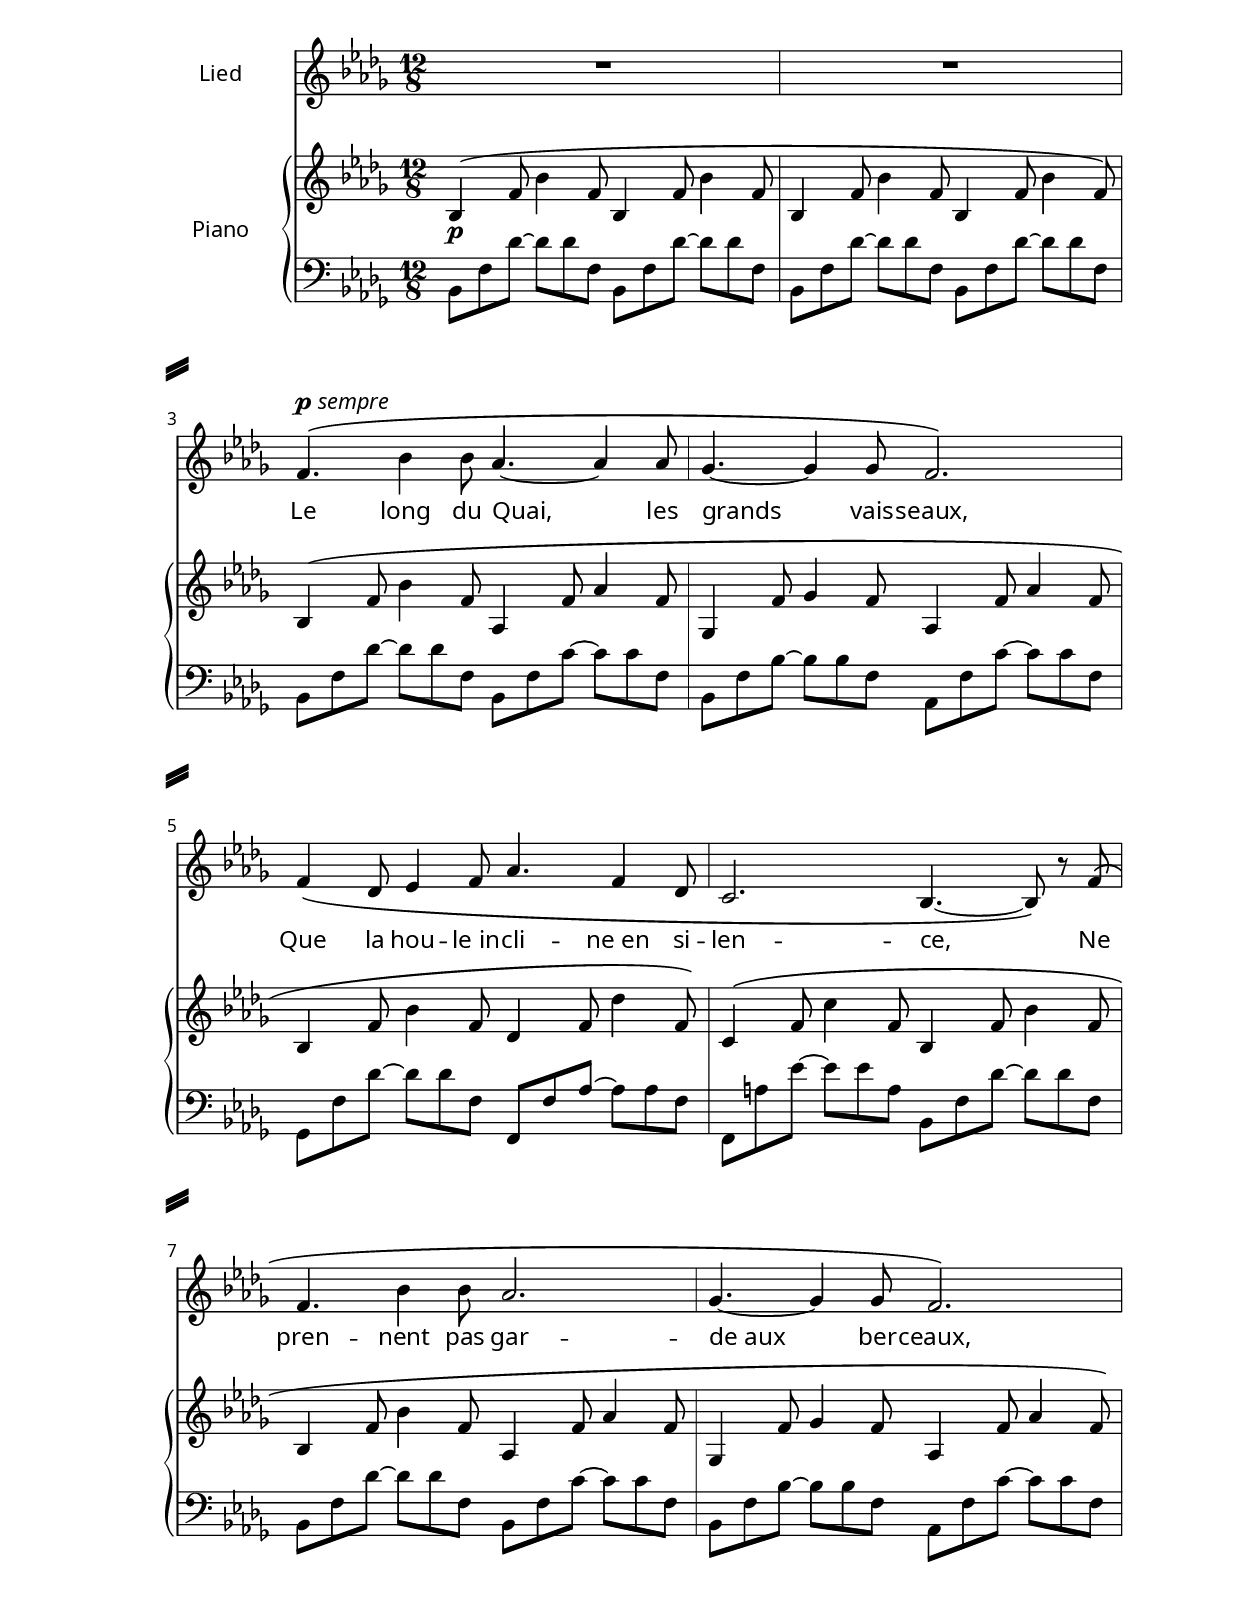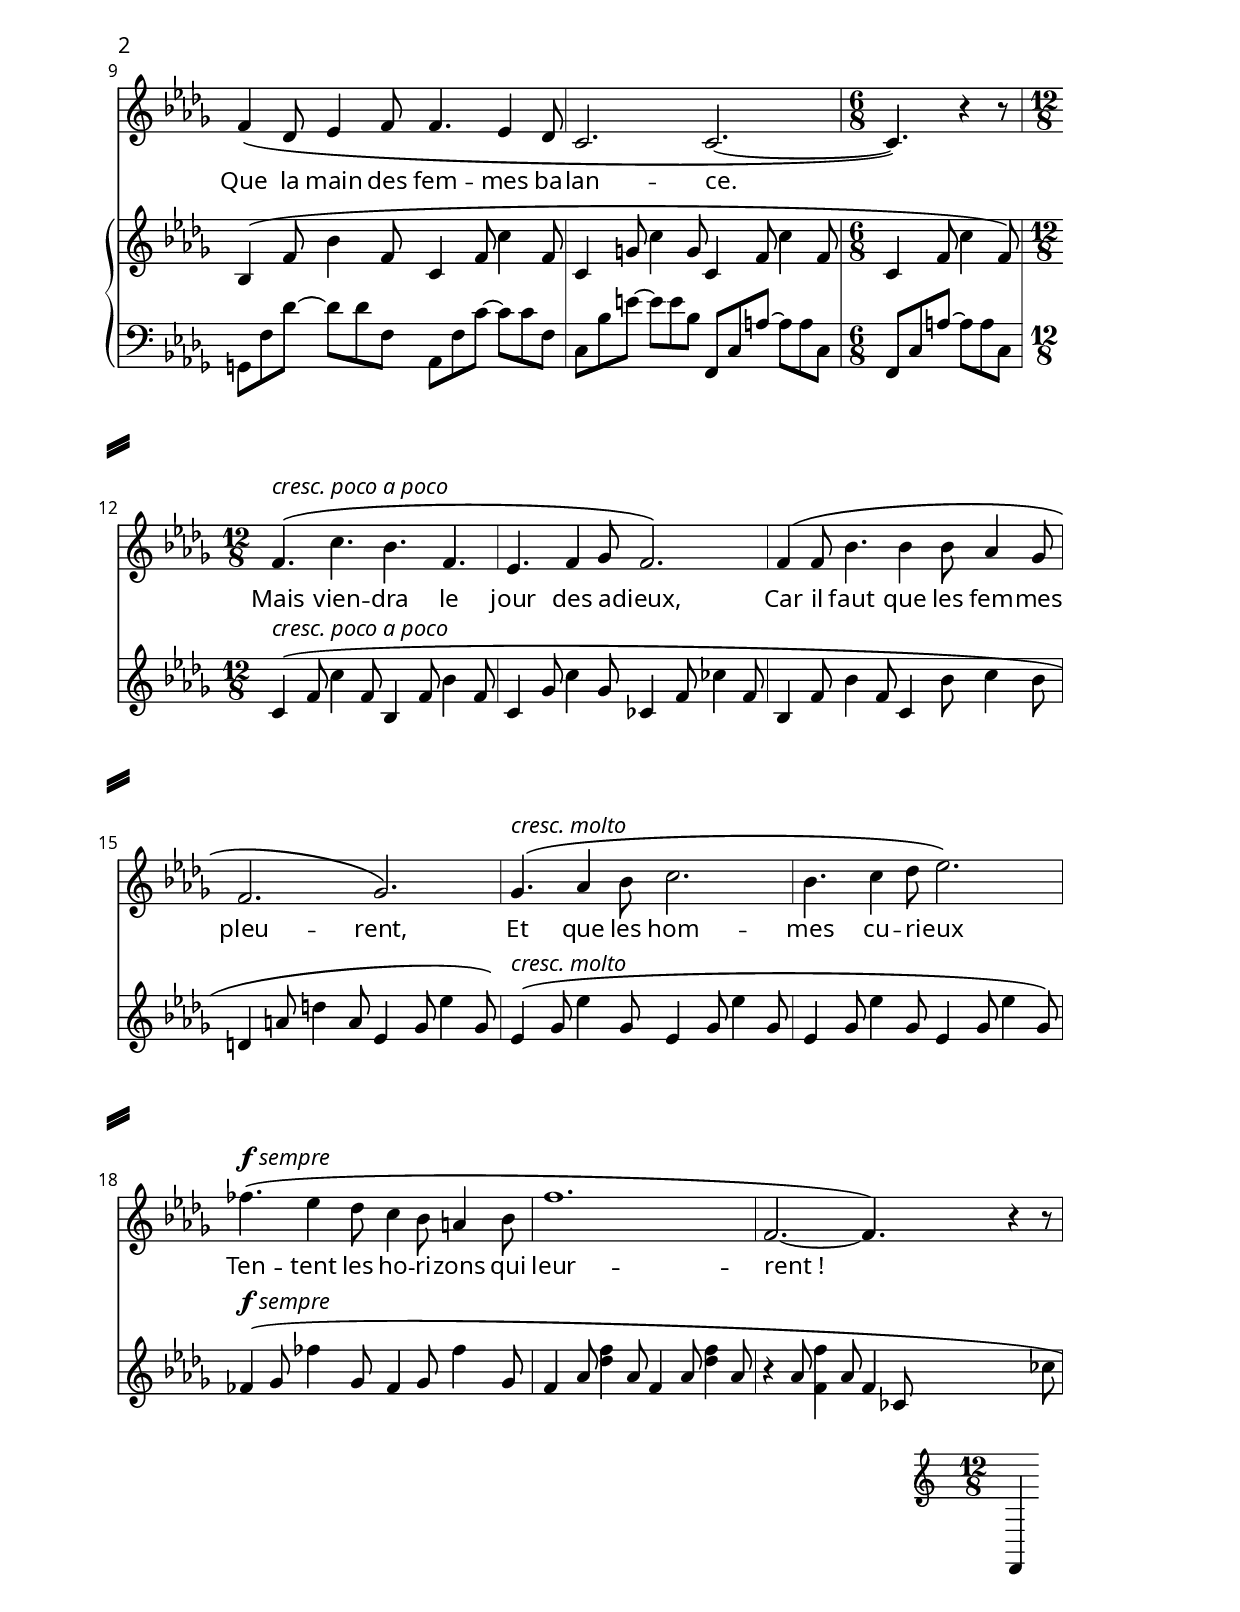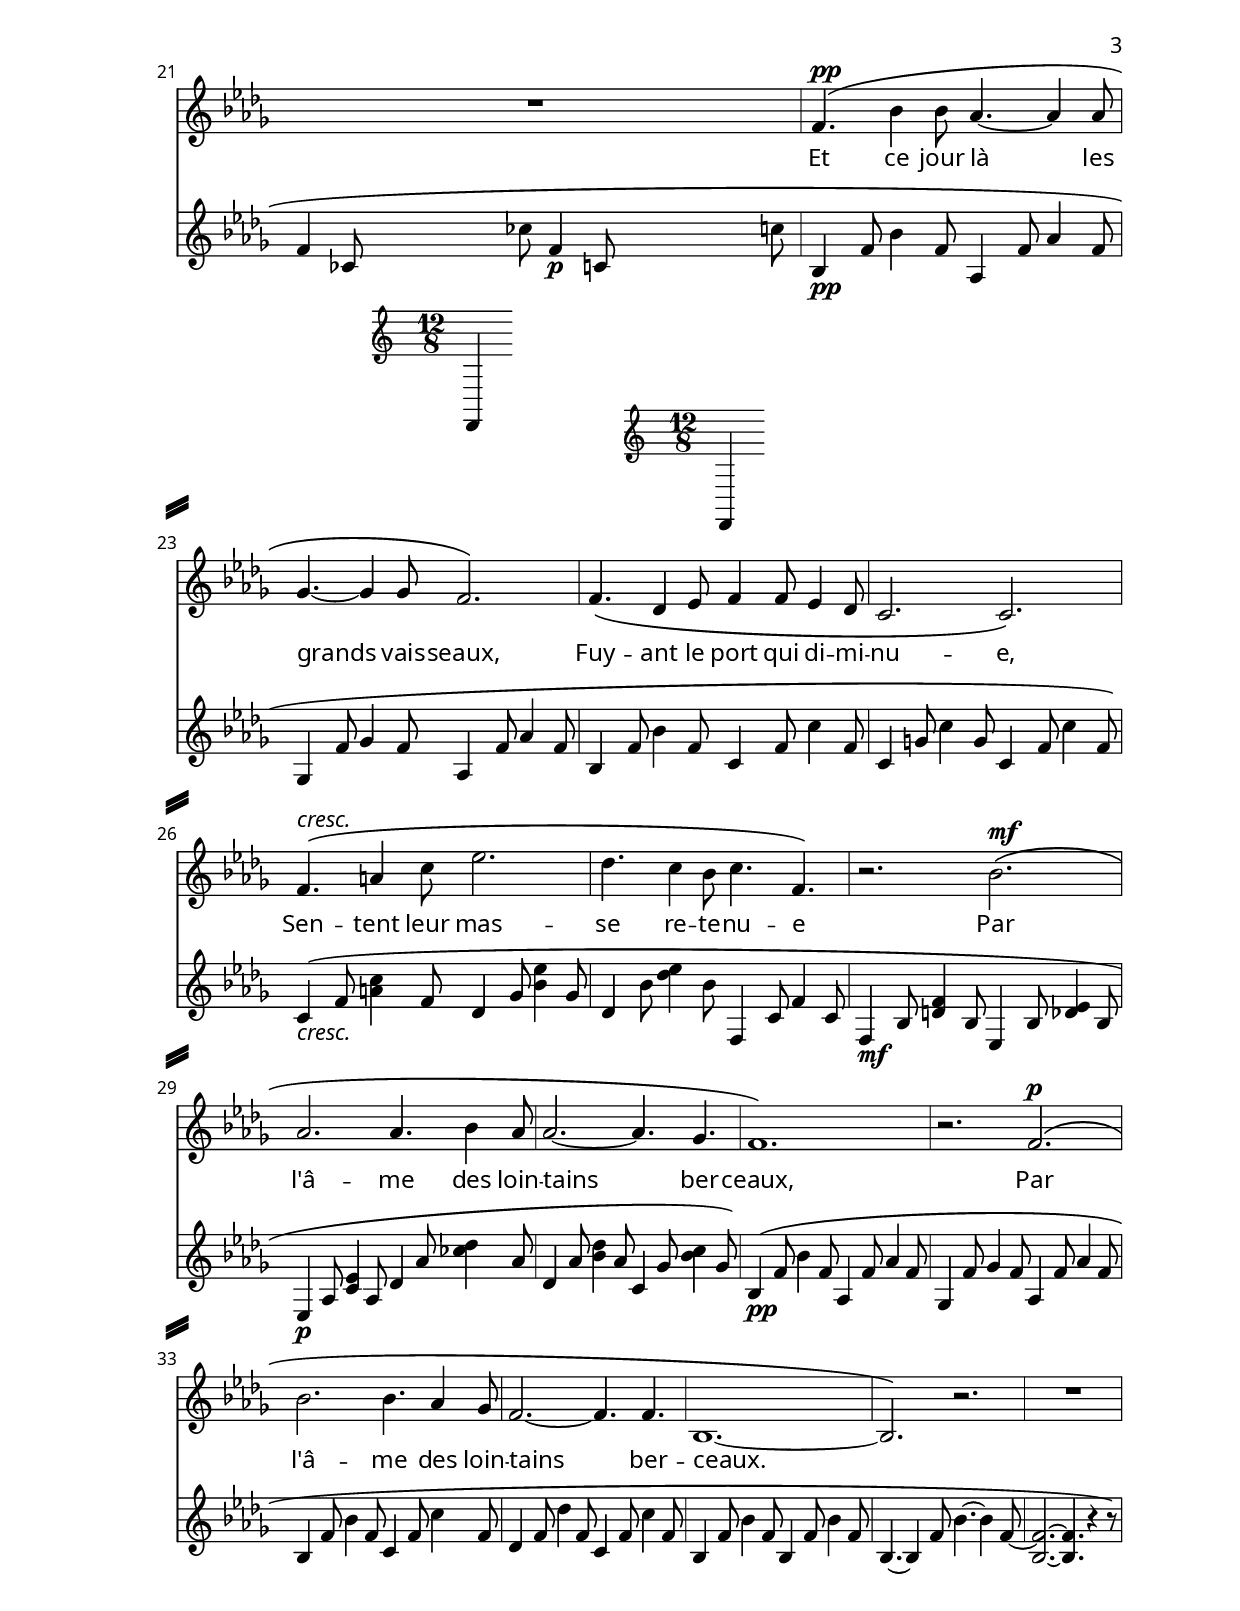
% ---------------- Generated using MiXuP ----------------
\version "2.12.3"

#(define-markup-command (pencil layout props text) (markup?)
  "Print the string argument pencil-like."
  (interpret-markup layout
   (cons '((font-name . "Hilde") (font-shape . upright)
           (font-series . medium)) props)
   (make-with-color-markup (x11-color 'grey40) text)))

\layout {
  \context {
    \ChoirStaff
    \name "SemiChoirStaff"
    \consists "Span_bar_engraver"
    \override SpanBar #'stencil =
    #(lambda (grob)
      (if (string=? (ly:grob-property grob 'glyph-name) "|")
       (set! (ly:grob-property grob 'glyph-name) ""))
      (ly:span-bar::print grob))
  }
  \context {
    \Score
    \accepts "SemiChoirStaff"
    \override VerticalAxisGroup #'line-break-system-details = #'((minimum-Y-extent . (-30 . 10)))
  }
}

#(set-global-staff-size 21)
#(set-default-paper-size "a4")
#(ly:set-option 'point-and-click #f)

\layout {
  \context {
    \Score
    \override StaffSymbol #'ledger-line-thickness = #'(1.0 . 0)
    \override BarLine #'hair-thickness = #0.8
    \override BarLine #'thick-thickness = #2.0
  }
  \context {
    \Lyrics
    \name AltLyrics
    \alias Lyrics
    \override StanzaNumber #'font-series = #'medium
    \override LyricText #'font-shape = #'italic
    \override LyricText #'color = #(x11-color 'grey20)
  }
  \context {
    \StaffGroup
    \accepts AltLyrics
  }
}

\header {
mixuppartitur = "berceaux"
}

\book {
\paper {
  ragged-last-bottom = ##f
  after-title-space = 20\mm
  top-margin = 15\mm
  bottom-margin = 20\mm
  line-width = 160\mm
  head-separation = 20\mm
  foot-separation = 20\mm
  system-separator-markup = \slashSeparator
  page-spacing-weight = 10
  indent = 20\mm
  two-sided = ##t
  inner-margin = 30\mm
  outer-margin = 20\mm

  #(define fonts
    (make-pango-font-tree
     "Linux Libertine"
     "Linux Libertine C"
     "Inconsolata"
     0.95
   ))
}

\score {
<<
\new Staff = "lied1" <<
\set Staff.instrumentName = "Lied"
\set Staff.shortInstrumentName = ""
\new Voice = "lied1voice" {
\relative c' {
 \clef "G"
 \key des \major
 \override Staff.TimeSignature #'style = #'() \time 12/8
 R1. | R1. | f4.\(^\markup{\dynamic p \italic "sempre"} bes4 bes8 aes4.~ aes4 aes8 | ges4.~ ges4 ges8 f2.\)
 | f4\( des8 ees4 f8 aes4. f4 des8 | c2. bes4.~ bes8\)
 r8 f'8\( | f4. bes4 bes8 aes2. | ges4.~ ges4 ges8 f2.\)
 | f4\( des8 ees4 f8 f4. ees4 des8 | c2. c2.~ | \override Staff.TimeSignature #'style = #'() \time 6/8
 c4.\)
 r4 r8 | \override Staff.TimeSignature #'style = #'() \time 12/8
 f4.\(^\markup{\italic "cresc. poco a poco"} c'4. bes4. f4. | ees4. f4 ges8 f2.\)
 | f4\( f8 bes4. bes4 bes8 aes4 ges8 | f2. ges2.\)
 | ges4.\(^\markup{\italic "cresc. molto"} aes4 bes8 c2. | bes4. c4 des8 ees2.\)
 | fes4.\(^\markup{\dynamic f \italic "sempre"} ees4 des8 c4 bes8 a4 bes8 | f'1. | f,2.~ f4.\)
 r4 r8 | R1. | f4.\(^\markup{\dynamic pp} bes4 bes8 aes4.~ aes4 aes8 | ges4.~ ges4 ges8 f2.\)
 | f4.\( des4 ees8 f4 f8 ees4 des8 | c2. c2.\)
 | f4.\(^\markup{\italic "cresc."} a4 c8 ees2. | des4. c4 bes8 c4. f,4.\)
 | r2. bes2.^\markup{\dynamic mf}\( | aes2. aes4. bes4 aes8 | aes2.~ aes4. ges4. | f1.\)
 | r2. f2.^\markup{\dynamic p}\( | bes2. bes4. aes4 ges8 | f2.~ f4. f4. | bes,1.~ | bes2.\)
 r2. | R1. |
}
}
\new Lyrics = "lied1x1" \lyricsto "lied1voice" {
\lyricmode {
 "Le" "long" "du" "Quai," "les" "grands" "vais" -- "seaux," "Que" "la" "hou" -- "le in" -- "cli" -- "ne en" "si" -- "len" -- "ce," "Ne" "pren" -- "nent" "pas" "gar" -- "de aux" "ber" -- "ceaux," "Que" "la" "main" "des" "fem" -- "mes" "ba" -- "lan" -- "ce." "Mais" "vien" -- "dra" "le" "jour" "des" "a" -- "dieux," "Car" "il" "faut" "que" "les" "fem" -- "mes" "pleu" -- "rent," "Et" "que" "les" "hom" -- "mes" "cu" -- "ri" -- "eux" "Ten" -- "tent" "les" "ho" -- "ri" -- "zons" "qui" "leur" -- "rent !" "Et" "ce" "jour" "là" "les" "grands" "vais" -- "seaux," "Fuy" -- "ant" "le" "port" "qui" "di" -- "mi" -- "nu" -- "e," "Sen" -- "tent" "leur" "mas" -- "se" "re" -- "te" -- "nu" -- "e" "Par" "l'â" -- "me" "des" "loin" -- "tains" "ber" -- "ceaux," "Par" "l'â" -- "me" "des" "loin" -- "tains" "ber" -- "ceaux." "" "" "" "" "" "" "" "" "" "" ""
}
}
>>
\new PianoStaff = "piano" <<
\set PianoStaff.instrumentName = "Piano"
\set PianoStaff.shortInstrumentName = ""
\new Staff = "piano2" <<
\new Voice = "piano2voice" {
\relative c' {
 \clef "G"
 \key des \major
 \override Staff.TimeSignature #'style = #'() \time 12/8
 bes4\(-\markup{\dynamic p} f'8 bes4 f8
 bes,4 f'8 bes4 f8
 | bes,4 f'8 bes4 f8
 bes,4 f'8 bes4 f8\)
 |
 bes,4\( f'8 bes4 f8
 aes,4 f'8 aes4 f8
 | ges,4 f'8 ges4 f8
 aes,4 f'8 aes4 f8
 | bes,4 f'8 bes4 f8
 des4 f8 des'4 f,8\)
 |
 c4\( f8 c'4 f,8
 bes,4 f'8 bes4 f8
 | bes,4 f'8 bes4 f8
 aes,4 f'8 aes4 f8
 | ges,4 f'8 ges4 f8
 aes,4 f'8 aes4 f8\)
 |
 bes,4\( f'8 bes4 f8
 c4 f8 c'4 f,8
 | c4 g'8 c4 g8
 c,4 f8 c'4 f,8
 | \override Staff.TimeSignature #'style = #'() \time 6/8
 c4 f8 c'4 f,8\)
 | \override Staff.TimeSignature #'style = #'() \time 12/8

 c4\(^\markup{\italic "cresc. poco a poco"} f8 c'4 f,8
 bes,4 f'8 bes4 f8
 | c4 ges'8 c4 ges8
 ces,4 f8 ces'4 f,8
 | bes,4 f'8 bes4 f8
 c4 bes'8 c4 bes8
 | d,4 a'8 d4 a8
 ees4 ges8 ees'4 ges,8\)
 |
 ees4\(^\markup{\italic "cresc. molto"} ges8 ees'4 ges,8
 ees4 ges8 ees'4 ges,8
 | ees4 ges8 ees'4 ges,8
 ees4 ges8 ees'4 ges,8\)
 |
 fes4\(^\markup{\dynamic f \italic "sempre"} ges8 fes'4 ges,8
 fes4 ges8 fes'4 ges,8
 | f4 aes8 <des f>4 aes8
 f4 aes8 <des f>4 aes8
 | r4 aes8 <f f'>4 aes8
 f4 ces8
\context Staff="piano3" f,,4

\context Staff="piano2"
 ces'''8
 | f,4 ces8
\context Staff="piano3" f,,4

\context Staff="piano2"
 ces'''8
 f,4-\markup{\dynamic p} c8
\context Staff="piano3" f,,4

\context Staff="piano2"
 c'''8\)
 |
 bes,4\(-\markup{\dynamic pp} f'8 bes4 f8
 aes,4 f'8 aes4 f8
 | ges,4 f'8 ges4 f8
 aes,4 f'8 aes4 f8
 | bes,4 f'8 bes4 f8
 c4 f8 c'4 f,8
 | c4 g'8 c4 g8
 c,4 f8 c'4 f,8\)
 |
 c4\(-\markup{\italic "cresc."} f8 <a c>4 f8
 des4 ges8 <bes ees>4 ges8
 | des4-\< bes'8 <des ees>4 bes8
 f,4 c'8 f4 c8
 | f,4-\markup{\dynamic mf} bes8 <d f>4 bes8
 ees,4-\> bes'8 <des ees>4 bes8
 | ees,4-\markup{\dynamic p} aes8 <c ees>4 aes8
 des4 aes'8 <ces des>4 aes8
 | des,4 aes'8 <bes des>4 aes8
 c,4-\> ges'8 <bes c>4 ges8\)
 |
 bes,4\(-\markup{\dynamic pp} f'8 bes4 f8
 aes,4 f'8 aes4 f8
 | ges,4 f'8 ges4 f8
 aes,4 f'8 aes4 f8
 | bes,4 f'8 bes4 f8
 c4 f8 c'4 f,8
 | des4 f8 des'4 f,8
 c4 f8 c'4 f,8
 | bes,4 f'8 bes4 f8
 bes,4 f'8 bes4 f8
 | bes,4.~ bes4 f'8 bes4.~ bes4 f8~ | <bes, f'>2.~ <bes f'>4. r4 r8\) |

}
}
>>
\new Staff = "piano3" <<
\new Voice = "piano3voice" {
\relative c' {
 \clef "F"
 \key des \major
 \override Staff.TimeSignature #'style = #'() \time 12/8
 bes,8 f'8 des'8~
 des8 des8 f,8

 bes,8 f'8 des'8~
 des8 des8 f,8

 | bes,8 f'8 des'8~
 des8 des8 f,8

 bes,8 f'8 des'8~
 des8 des8 f,8

 | bes,8 f'8 des'8~
 des8 des8 f,8

 bes,8 f'8 c'8~
 c8 c8 f,8

 | bes,8 f'8 bes8~
 bes8 bes8 f8

 aes,8 f'8 c'8~
 c8 c8 f,8

 | ges,8 f'8 des'8~
 des8 des8 f,8

 f,8 f'8 aes8~
 aes8 aes8 f8

 | f,8 a'8 ees'8~
 ees8 ees8 a,8

 bes,8 f'8 des'8~
 des8 des8 f,8

 | bes,8 f'8 des'8~
 des8 des8 f,8

 bes,8 f'8 c'8~
 c8 c8 f,8

 | bes,8 f'8 bes8~
 bes8 bes8 f8

 aes,8 f'8 c'8~
 c8 c8 f,8

 | g,8 f'8 des'8~
 des8 des8 f,8

 aes,8 f'8 c'8~
 c8 c8 f,8

 | c8 bes'8 e8~
 e8 e8 bes8

 f,8 c'8 a'8~
 a8 a8 c,8

 | \override Staff.TimeSignature #'style = #'() \time 6/8
 f,8 c'8 a'8~
 a8 a8 c,8

 | \override Staff.TimeSignature #'style = #'() \time 12/8

}
}
>>
>>
>>
}
}
